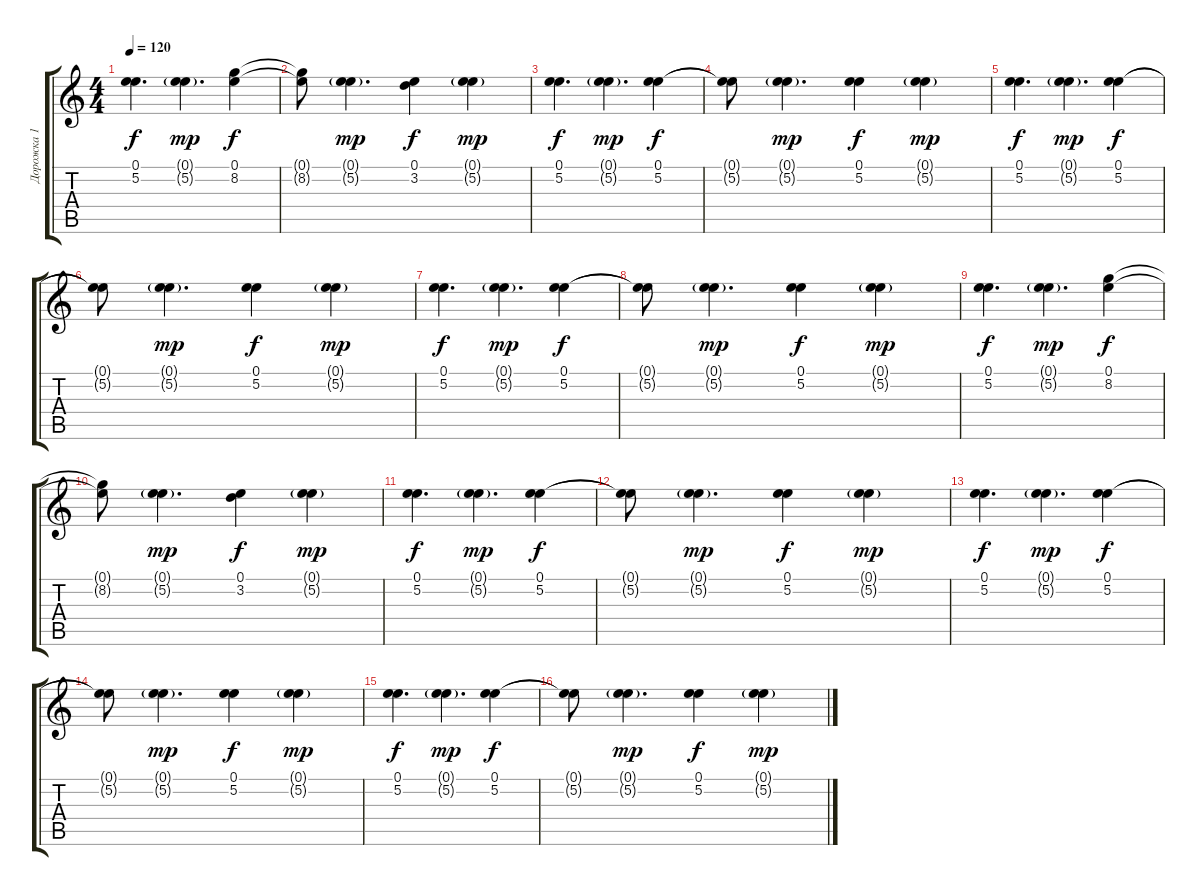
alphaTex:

\track ("Дорожка 1" "Дорожка 1") {instrument acousticguitarnylon}
\staff {score tabs}
\tuning (E4 B3 G3 D3 A2 E2) {hide}
\ts (4 4)
\tempo 120
\clef g2
\ks c
(0.1 5.2).4{d dy f} (0.1{g} 5.2{g}).4{d dy mp} (0.1 8.2).4{dy f} |
(0.1{t} 8.2{t}).8 (0.1{g} 5.2{g}).4{d dy mp} (0.1 3.2).4{dy f} (0.1{g} 5.2{g}).4{dy mp} |
(0.1 5.2).4{d dy f} (0.1{g} 5.2{g}).4{d dy mp} (0.1 5.2).4{dy f} |
(0.1{t} 5.2{t}).8 (0.1{g} 5.2{g}).4{d dy mp} (0.1 5.2).4{dy f} (0.1{g} 5.2{g}).4{dy mp} |
(0.1 5.2).4{d dy f} (0.1{g} 5.2{g}).4{d dy mp} (0.1 5.2).4{dy f} |
(0.1{t} 5.2{t}).8 (0.1{g} 5.2{g}).4{d dy mp} (0.1 5.2).4{dy f} (0.1{g} 5.2{g}).4{dy mp} |
(0.1 5.2).4{d dy f} (0.1{g} 5.2{g}).4{d dy mp} (0.1 5.2).4{dy f} |
(0.1{t} 5.2{t}).8 (0.1{g} 5.2{g}).4{d dy mp} (0.1 5.2).4{dy f} (0.1{g} 5.2{g}).4{dy mp} |
(0.1 5.2).4{d dy f} (0.1{g} 5.2{g}).4{d dy mp} (0.1 8.2).4{dy f} |
(0.1{t} 8.2{t}).8 (0.1{g} 5.2{g}).4{d dy mp} (0.1 3.2).4{dy f} (0.1{g} 5.2{g}).4{dy mp} |
(0.1 5.2).4{d dy f} (0.1{g} 5.2{g}).4{d dy mp} (0.1 5.2).4{dy f} |
(0.1{t} 5.2{t}).8 (0.1{g} 5.2{g}).4{d dy mp} (0.1 5.2).4{dy f} (0.1{g} 5.2{g}).4{dy mp} |
(0.1 5.2).4{d dy f} (0.1{g} 5.2{g}).4{d dy mp} (0.1 5.2).4{dy f} |
(0.1{t} 5.2{t}).8 (0.1{g} 5.2{g}).4{d dy mp} (0.1 5.2).4{dy f} (0.1{g} 5.2{g}).4{dy mp} |
(0.1 5.2).4{d dy f} (0.1{g} 5.2{g}).4{d dy mp} (0.1 5.2).4{dy f} |
(0.1{t} 5.2{t}).8 (0.1{g} 5.2{g}).4{d dy mp} (0.1 5.2).4{dy f} (0.1{g} 5.2{g}).4{dy mp}
